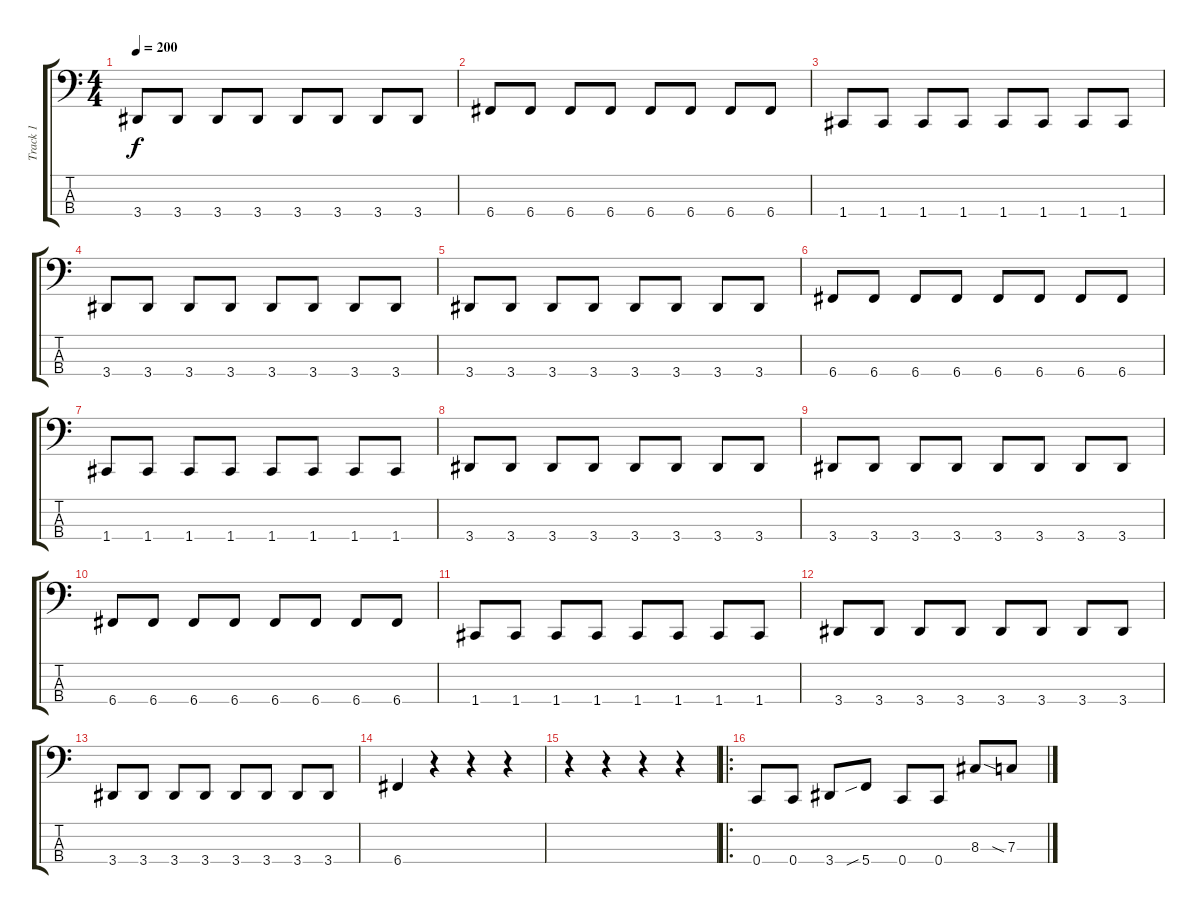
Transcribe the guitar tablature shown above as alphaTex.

\track ("Track 1" "Track 1") {instrument electricbasspick}
\staff {score tabs}
\tuning (Eb2 Bb1 F1 C1) {hide}
\ts (4 4)
\tempo 200
\clef f4
\ks c
3.4.8{dy f} 3.4.8 3.4.8 3.4.8 3.4.8 3.4.8 3.4.8 3.4.8 |
6.4.8 6.4.8 6.4.8 6.4.8 6.4.8 6.4.8 6.4.8 6.4.8 |
1.4.8 1.4.8 1.4.8 1.4.8 1.4.8 1.4.8 1.4.8 1.4.8 |
3.4.8 3.4.8 3.4.8 3.4.8 3.4.8 3.4.8 3.4.8 3.4.8 |
3.4.8 3.4.8 3.4.8 3.4.8 3.4.8 3.4.8 3.4.8 3.4.8 |
6.4.8 6.4.8 6.4.8 6.4.8 6.4.8 6.4.8 6.4.8 6.4.8 |
1.4.8 1.4.8 1.4.8 1.4.8 1.4.8 1.4.8 1.4.8 1.4.8 |
3.4.8 3.4.8 3.4.8 3.4.8 3.4.8 3.4.8 3.4.8 3.4.8 |
3.4.8 3.4.8 3.4.8 3.4.8 3.4.8 3.4.8 3.4.8 3.4.8 |
6.4.8 6.4.8 6.4.8 6.4.8 6.4.8 6.4.8 6.4.8 6.4.8 |
1.4.8 1.4.8 1.4.8 1.4.8 1.4.8 1.4.8 1.4.8 1.4.8 |
3.4.8 3.4.8 3.4.8 3.4.8 3.4.8 3.4.8 3.4.8 3.4.8 |
3.4.8 3.4.8 3.4.8 3.4.8 3.4.8 3.4.8 3.4.8 3.4.8 |
6.4.4 r.4 r.4 r.4 |
r.4 r.4 r.4 r.4 |
\ro
0.4.8 0.4.8 3.4.8 5.4{sib}.8 0.4.8 0.4.8 8.3.8 7.3{sia}.8
